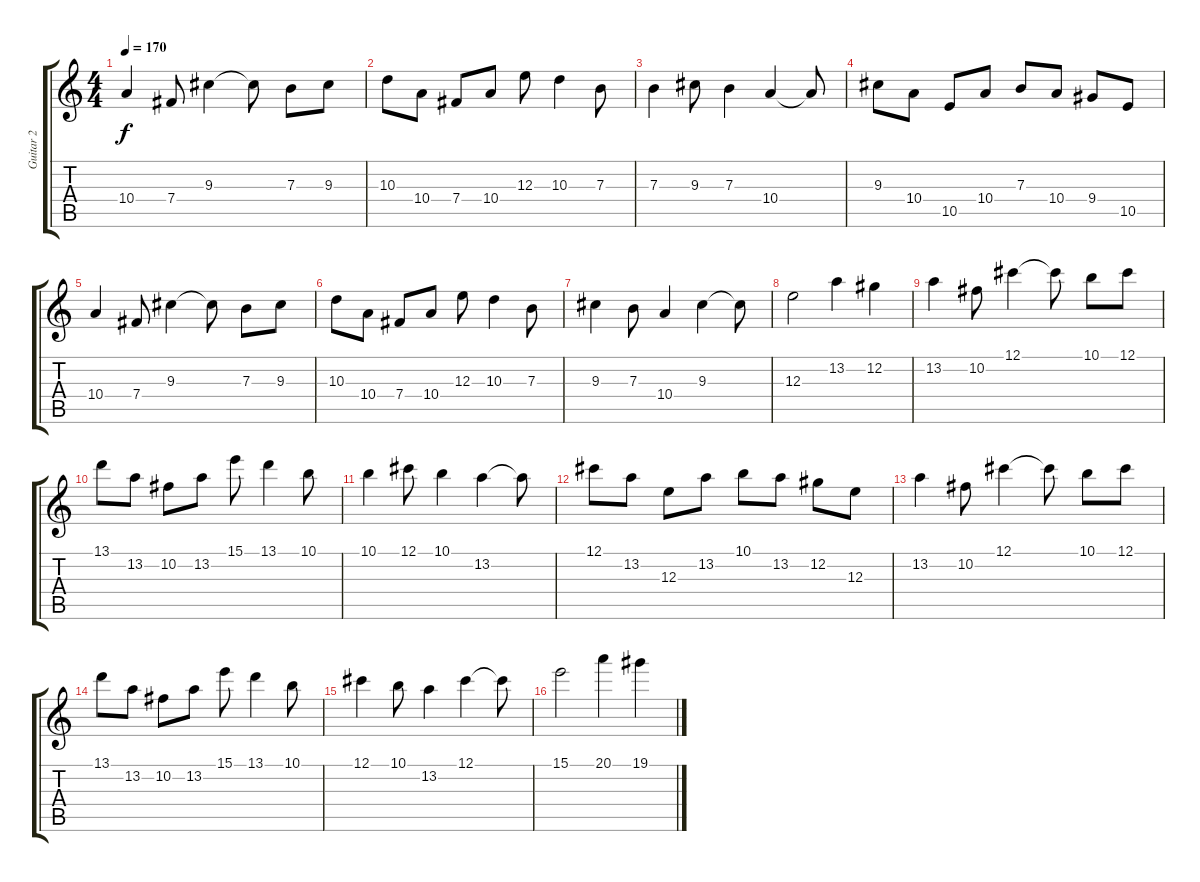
\track ("Guitar 2" "Guitar 2") {instrument distortionguitar}
\staff {score tabs}
\tuning (Db4 Ab3 E3 B2 Gb2 B1) {hide}
\ts (4 4)
\tempo 170
\clef g2
\ks c
10.4.4{dy f} 7.4.8 9.3.4 9.3{t}.8 7.3.8 9.3.8 |
10.3.8 10.4.8 7.4.8 10.4.8 12.3.8 10.3.4 7.3.8 |
7.3.4 9.3.8 7.3.4 10.4.4 10.4{t}.8 |
9.3.8 10.4.8 10.5.8 10.4.8 7.3.8 10.4.8 9.4.8 10.5.8 |
10.4.4 7.4.8 9.3.4 9.3{t}.8 7.3.8 9.3.8 |
10.3.8 10.4.8 7.4.8 10.4.8 12.3.8 10.3.4 7.3.8 |
9.3.4 7.3.8 10.4.4 9.3.4 9.3{t}.8 |
12.3.2 13.2.4 12.2.4 |
13.2.4 10.2.8 12.1.4 12.1{t}.8 10.1.8 12.1.8 |
13.1.8 13.2.8 10.2.8 13.2.8 15.1.8 13.1.4 10.1.8 |
10.1.4 12.1.8 10.1.4 13.2.4 13.2{t}.8 |
12.1.8 13.2.8 12.3.8 13.2.8 10.1.8 13.2.8 12.2.8 12.3.8 |
13.2.4 10.2.8 12.1.4 12.1{t}.8 10.1.8 12.1.8 |
13.1.8 13.2.8 10.2.8 13.2.8 15.1.8 13.1.4 10.1.8 |
12.1.4 10.1.8 13.2.4 12.1.4 12.1{t}.8 |
15.1.2 20.1.4 19.1.4
